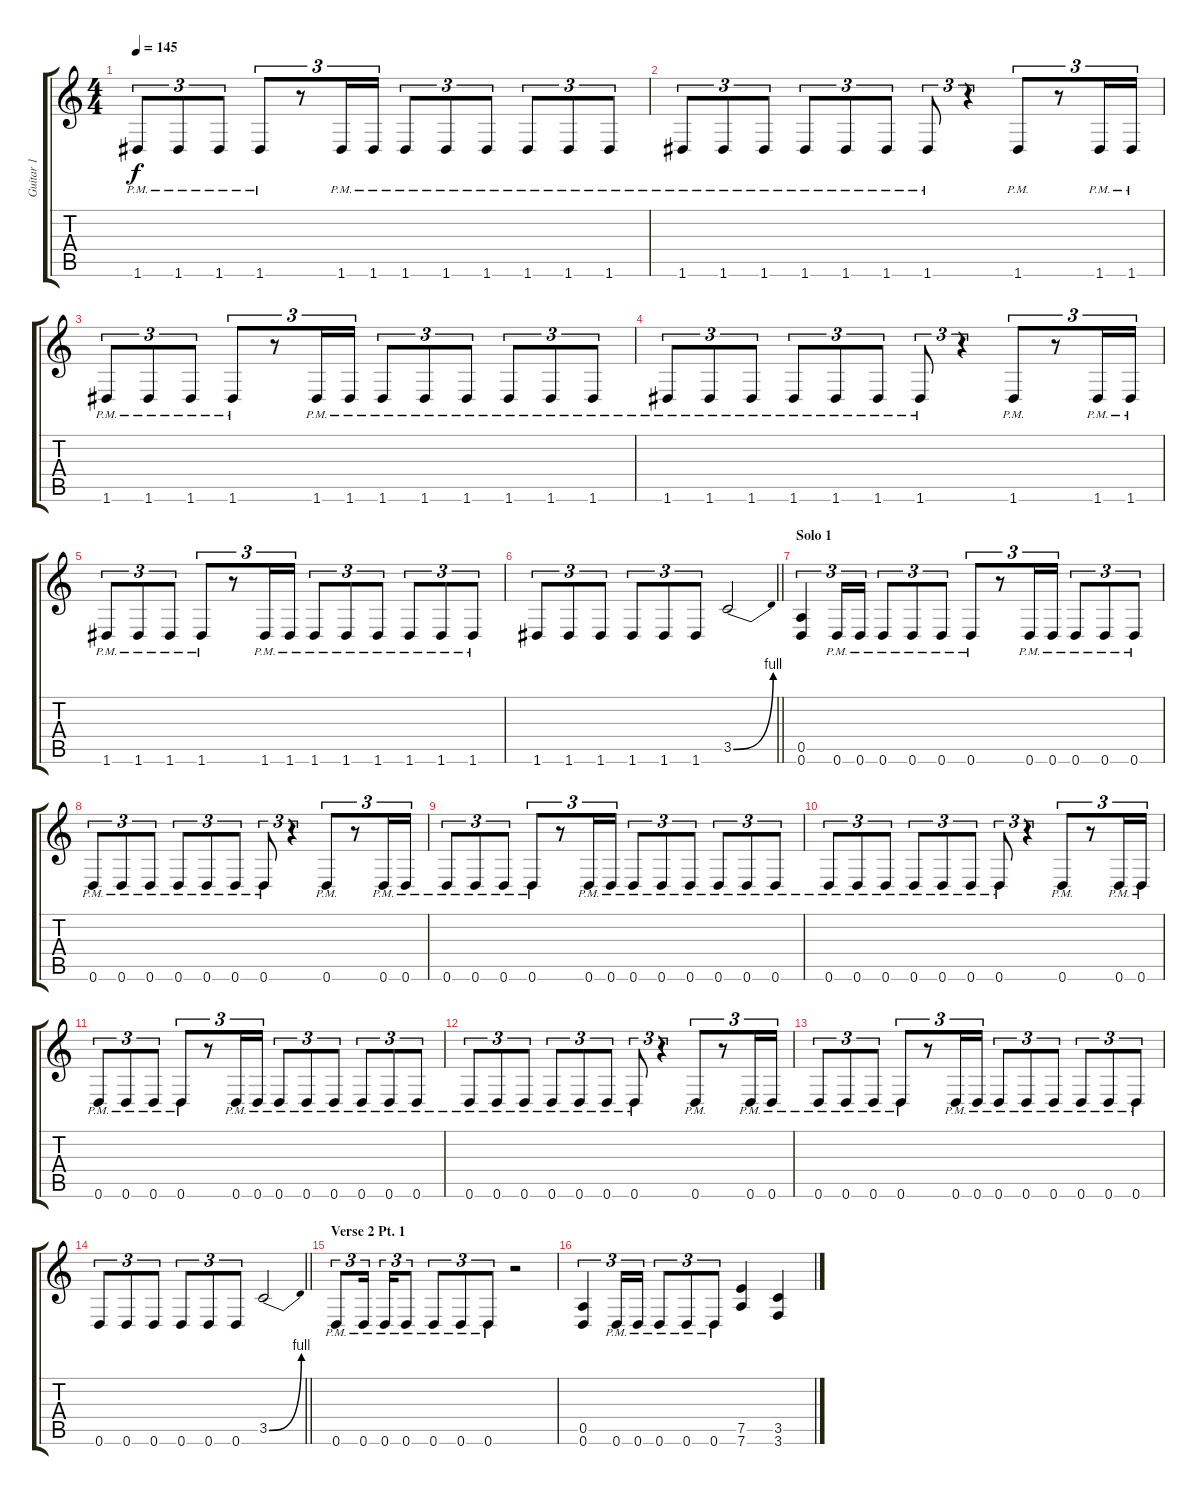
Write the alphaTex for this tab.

\track ("Guitar 1" "Guitar 1") {instrument distortionguitar}
\staff {score tabs}
\tuning (E4 B3 G3 D3 A2 D2) {hide}
\ts (4 4)
\tempo 145
\clef g2
\ks c
1.6{pm}.8{tu (3 2) dy f} 1.6{pm}.8{tu (3 2)} 1.6{pm}.8{tu (3 2)} 1.6{pm}.8{tu (3 2)} r.8{tu (3 2)} 1.6{pm}.16{tu (3 2)} 1.6{pm}.16{tu (3 2)} 1.6{pm}.8{tu (3 2)} 1.6{pm}.8{tu (3 2)} 1.6{pm}.8{tu (3 2)} 1.6{pm}.8{tu (3 2)} 1.6{pm}.8{tu (3 2)} 1.6{pm}.8{tu (3 2)} |
1.6{pm}.8{tu (3 2)} 1.6{pm}.8{tu (3 2)} 1.6{pm}.8{tu (3 2)} 1.6{pm}.8{tu (3 2)} 1.6{pm}.8{tu (3 2)} 1.6{pm}.8{tu (3 2)} 1.6{pm}.8{tu (3 2)} r.4{tu (3 2)} 1.6{pm}.8{tu (3 2)} r.8{tu (3 2)} 1.6{pm}.16{tu (3 2)} 1.6{pm}.16{tu (3 2)} |
1.6{pm}.8{tu (3 2)} 1.6{pm}.8{tu (3 2)} 1.6{pm}.8{tu (3 2)} 1.6{pm}.8{tu (3 2)} r.8{tu (3 2)} 1.6{pm}.16{tu (3 2)} 1.6{pm}.16{tu (3 2)} 1.6{pm}.8{tu (3 2)} 1.6{pm}.8{tu (3 2)} 1.6{pm}.8{tu (3 2)} 1.6{pm}.8{tu (3 2)} 1.6{pm}.8{tu (3 2)} 1.6{pm}.8{tu (3 2)} |
1.6{pm}.8{tu (3 2)} 1.6{pm}.8{tu (3 2)} 1.6{pm}.8{tu (3 2)} 1.6{pm}.8{tu (3 2)} 1.6{pm}.8{tu (3 2)} 1.6{pm}.8{tu (3 2)} 1.6{pm}.8{tu (3 2)} r.4{tu (3 2)} 1.6{pm}.8{tu (3 2)} r.8{tu (3 2)} 1.6{pm}.16{tu (3 2)} 1.6{pm}.16{tu (3 2)} |
1.6{pm}.8{tu (3 2)} 1.6{pm}.8{tu (3 2)} 1.6{pm}.8{tu (3 2)} 1.6{pm}.8{tu (3 2)} r.8{tu (3 2)} 1.6{pm}.16{tu (3 2)} 1.6{pm}.16{tu (3 2)} 1.6{pm}.8{tu (3 2)} 1.6{pm}.8{tu (3 2)} 1.6{pm}.8{tu (3 2)} 1.6{pm}.8{tu (3 2)} 1.6{pm}.8{tu (3 2)} 1.6{pm}.8{tu (3 2)} |
\barLineRight lightlight
1.6.8{tu (3 2)} 1.6.8{tu (3 2)} 1.6.8{tu (3 2)} 1.6.8{tu (3 2)} 1.6.8{tu (3 2)} 1.6.8{tu (3 2)} 3.5{be (bend 0 0 60 4)}.2 |
\section ("" "Solo 1")
(0.5 0.6).4{tu (3 2) instrument distortionguitar} 0.6{pm}.16{tu (3 2)} 0.6{pm}.16{tu (3 2)} 0.6{pm}.8{tu (3 2)} 0.6{pm}.8{tu (3 2)} 0.6{pm}.8{tu (3 2)} 0.6{pm}.8{tu (3 2)} r.8{tu (3 2)} 0.6{pm}.16{tu (3 2)} 0.6{pm}.16{tu (3 2)} 0.6{pm}.8{tu (3 2)} 0.6{pm}.8{tu (3 2)} 0.6{pm}.8{tu (3 2)} |
0.6{pm}.8{tu (3 2)} 0.6{pm}.8{tu (3 2)} 0.6{pm}.8{tu (3 2)} 0.6{pm}.8{tu (3 2)} 0.6{pm}.8{tu (3 2)} 0.6{pm}.8{tu (3 2)} 0.6{pm}.8{tu (3 2)} r.4{tu (3 2)} 0.6{pm}.8{tu (3 2)} r.8{tu (3 2)} 0.6{pm}.16{tu (3 2)} 0.6{pm}.16{tu (3 2)} |
0.6{pm}.8{tu (3 2)} 0.6{pm}.8{tu (3 2)} 0.6{pm}.8{tu (3 2)} 0.6{pm}.8{tu (3 2)} r.8{tu (3 2)} 0.6{pm}.16{tu (3 2)} 0.6{pm}.16{tu (3 2)} 0.6{pm}.8{tu (3 2)} 0.6{pm}.8{tu (3 2)} 0.6{pm}.8{tu (3 2)} 0.6{pm}.8{tu (3 2)} 0.6{pm}.8{tu (3 2)} 0.6{pm}.8{tu (3 2)} |
0.6{pm}.8{tu (3 2)} 0.6{pm}.8{tu (3 2)} 0.6{pm}.8{tu (3 2)} 0.6{pm}.8{tu (3 2)} 0.6{pm}.8{tu (3 2)} 0.6{pm}.8{tu (3 2)} 0.6{pm}.8{tu (3 2)} r.4{tu (3 2)} 0.6{pm}.8{tu (3 2)} r.8{tu (3 2)} 0.6{pm}.16{tu (3 2)} 0.6{pm}.16{tu (3 2)} |
0.6{pm}.8{tu (3 2)} 0.6{pm}.8{tu (3 2)} 0.6{pm}.8{tu (3 2)} 0.6{pm}.8{tu (3 2)} r.8{tu (3 2)} 0.6{pm}.16{tu (3 2)} 0.6{pm}.16{tu (3 2)} 0.6{pm}.8{tu (3 2)} 0.6{pm}.8{tu (3 2)} 0.6{pm}.8{tu (3 2)} 0.6{pm}.8{tu (3 2)} 0.6{pm}.8{tu (3 2)} 0.6{pm}.8{tu (3 2)} |
0.6{pm}.8{tu (3 2)} 0.6{pm}.8{tu (3 2)} 0.6{pm}.8{tu (3 2)} 0.6{pm}.8{tu (3 2)} 0.6{pm}.8{tu (3 2)} 0.6{pm}.8{tu (3 2)} 0.6{pm}.8{tu (3 2)} r.4{tu (3 2)} 0.6{pm}.8{tu (3 2)} r.8{tu (3 2)} 0.6{pm}.16{tu (3 2)} 0.6{pm}.16{tu (3 2)} |
0.6{pm}.8{tu (3 2)} 0.6{pm}.8{tu (3 2)} 0.6{pm}.8{tu (3 2)} 0.6{pm}.8{tu (3 2)} r.8{tu (3 2)} 0.6{pm}.16{tu (3 2)} 0.6{pm}.16{tu (3 2)} 0.6{pm}.8{tu (3 2)} 0.6{pm}.8{tu (3 2)} 0.6{pm}.8{tu (3 2)} 0.6{pm}.8{tu (3 2)} 0.6{pm}.8{tu (3 2)} 0.6{pm}.8{tu (3 2)} |
\barLineRight lightlight
0.6.8{tu (3 2)} 0.6.8{tu (3 2)} 0.6.8{tu (3 2)} 0.6.8{tu (3 2)} 0.6.8{tu (3 2)} 0.6.8{tu (3 2)} 3.5{be (bend 0 0 60 4)}.2 |
\section ("" "Verse 2 Pt. 1")
0.6{pm}.8{tu (3 2)} 0.6{pm}.16{tu (3 2) beam splitsecondary} 0.6{pm}.16{tu (3 2)} 0.6{pm}.8{tu (3 2)} 0.6{pm}.8{tu (3 2)} 0.6{pm}.8{tu (3 2)} 0.6{pm}.8{tu (3 2)} r.2 |
(0.5 0.6).4{tu (3 2)} 0.6{pm}.16{tu (3 2)} 0.6{pm}.16{tu (3 2)} 0.6{pm}.8{tu (3 2)} 0.6{pm}.8{tu (3 2)} 0.6{pm}.8{tu (3 2)} (7.5 7.6).4 (3.5 3.6).4
